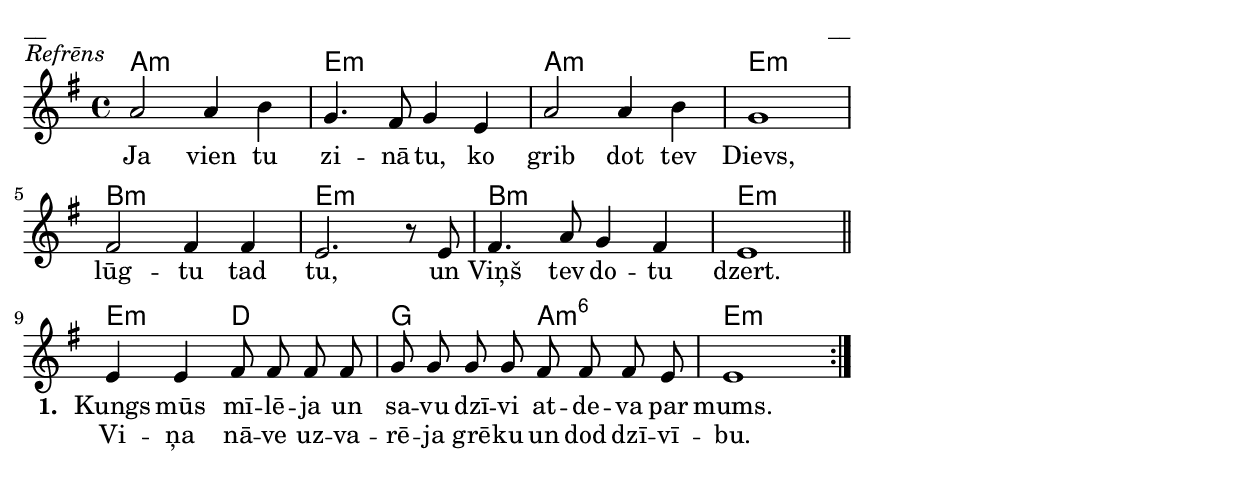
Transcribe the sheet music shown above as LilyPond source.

\version "2.13.18"

\paper {
line-width = 14\cm
left-margin = 0.4\cm
between-system-padding = 0.1\cm
between-system-space = 0.1\cm
}

\layout {
indent = #0
ragged-last = ##f
}

chordsA = \chordmode {
a1:min e:min a:min e:min
b:min e:min b:min e:min
e2:min d g a:min6 e1:min
}

voiceA = \relative c'' {
\clef "treble"
\key e \minor
\time 4/4

a2^\markup {\translate #'(-10 . 0) \italic Refrēns } a4 b | g4. fis8 g4 e | a2 a4 b | g1 |
fis2 fis4 fis | e2. r8 e | fis4. a8 g4 fis | e1 \bar"||" \break

\repeat volta 2 {e4 e fis8 fis fis fis | g g g g fis fis fis e | e1 }
}

lyricA = \lyricmode {
Ja vien tu zi -- nā -- tu, ko grib dot tev Dievs,
lūg -- tu tad tu, un Viņš tev do -- tu dzert.
\set stanza = "1. "
Kungs mūs mī -- lē -- ja un sa -- vu dzī -- vi at -- de -- va par mums.
}
lyricB = \lyricmode {
_ _ _ _ _ _ _ _ _ _ _
_ _ _ _ _ _ _ _ _ _
Vi -- ņa nā -- ve uz -- va -- rē -- ja grē -- ku un dod dzī -- vī -- bu.
}
fullScore = <<
\new ChordNames { \chordsA }
\new Staff {
<<
\new Voice = "voiceA" { \oneVoice \autoBeamOff \voiceA }
\lyricsto "voiceA" \new Lyrics \lyricA
\lyricsto "voiceA" \new Lyrics \lyricB
>>
}
>>


\score {
\fullScore
\header { piece = "__" opus = "__" }
}
\markup { \with-color #(x11-color 'white) \sans \smaller "aaa" }
\score {
\unfoldRepeats
\fullScore
\midi {
\context { \Staff \remove "Staff_performer" }
\context { \Voice \consists "Staff_performer" }
}
}


